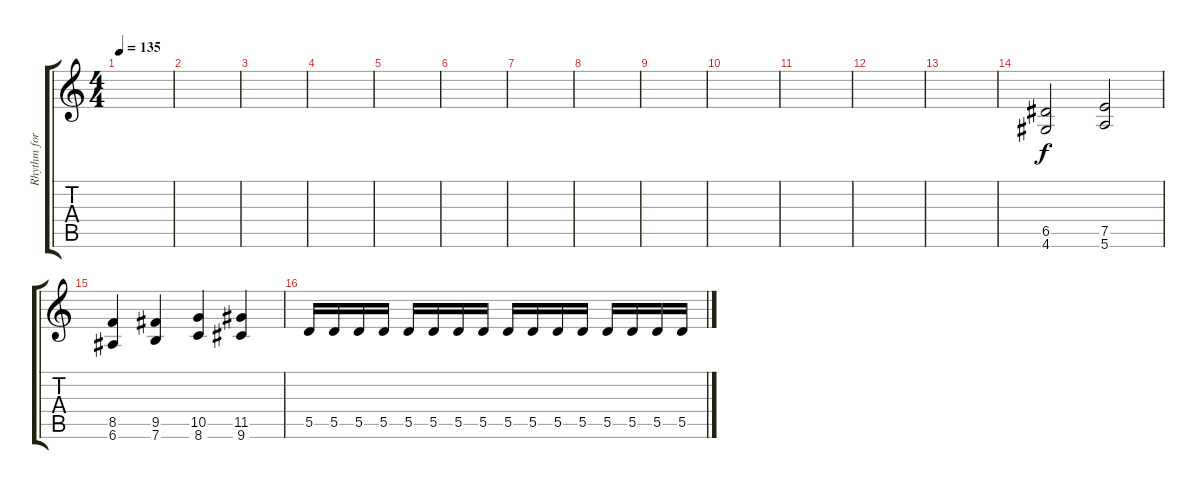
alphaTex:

\track ("Rhythm for solo" "Rhythm for") {instrument overdrivenguitar}
\staff {score tabs}
\tuning (E4 B3 G3 D3 A2 E2) {hide}
\ts (4 4)
\tempo 135
\clef g2
\ks c
|
|
|
|
|
|
|
|
|
|
|
|
|
(6.5 4.6).2 (7.5 5.6).2 |
(8.5 6.6).4 (9.5 7.6).4 (10.5 8.6).4 (11.5 9.6).4 |
5.5.16 5.5.16 5.5.16 5.5.16 5.5.16 5.5.16 5.5.16 5.5.16 5.5.16 5.5.16 5.5.16 5.5.16 5.5.16 5.5.16 5.5.16 5.5.16
